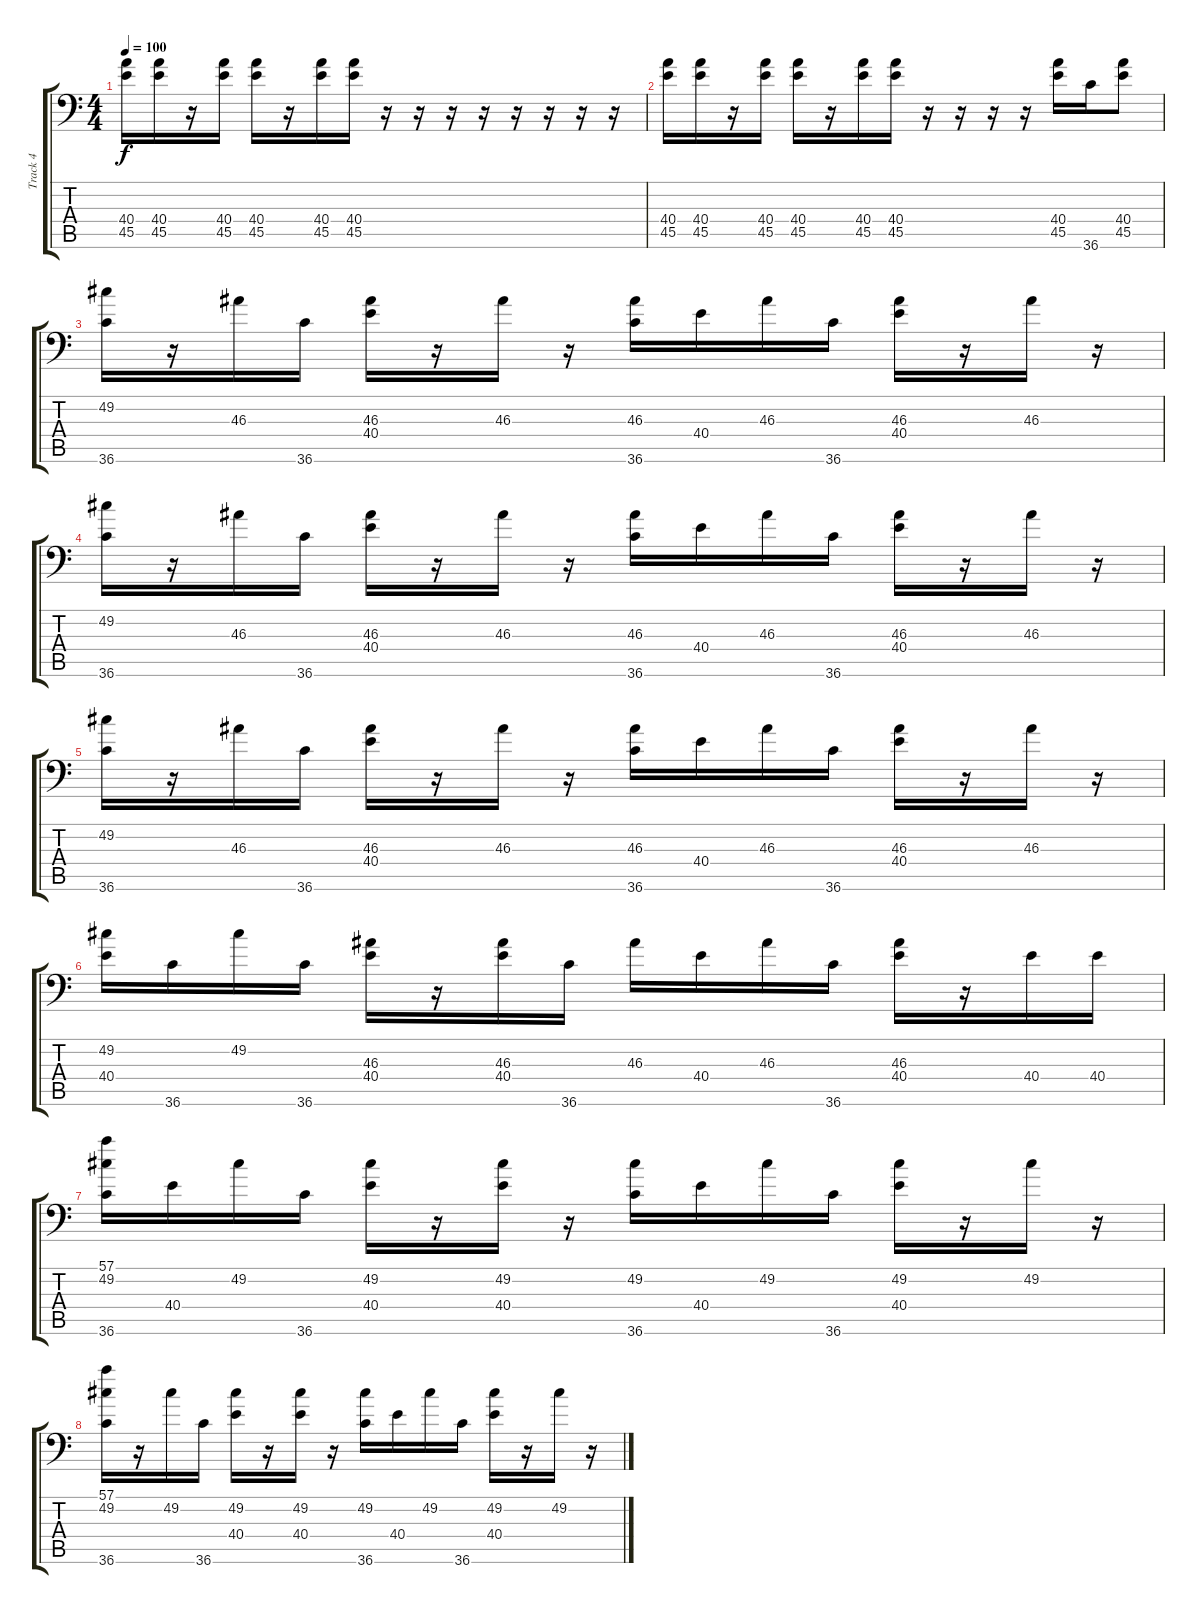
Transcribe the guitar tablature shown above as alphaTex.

\track ("Track 4" "Track 4") {instrument acousticgrandpiano}
\staff {score tabs}
\tuning (C-1 C-1 C-1 C-1 C-1 C-1) {hide}
\ts (4 4)
\tempo 100
\clef f4
\ks c
(40.4 45.5).16{dy f} (40.4 45.5).16 r.16 (40.4 45.5).16 (40.4 45.5).16 r.16 (40.4 45.5).16 (40.4 45.5).16 r.16 r.16 r.16 r.16 r.16 r.16 r.16 r.16 |
(40.4 45.5).16 (40.4 45.5).16 r.16 (40.4 45.5).16 (40.4 45.5).16 r.16 (40.4 45.5).16 (40.4 45.5).16 r.16 r.16 r.16 r.16 (40.4 45.5).16 36.6.16 (40.4 45.5).8 |
(49.2 36.6).16 r.16 46.3.16 36.6.16 (46.3 40.4).16 r.16 46.3.16 r.16 (46.3 36.6).16 40.4.16 46.3.16 36.6.16 (46.3 40.4).16 r.16 46.3.16 r.16 |
(49.2 36.6).16 r.16 46.3.16 36.6.16 (46.3 40.4).16 r.16 46.3.16 r.16 (46.3 36.6).16 40.4.16 46.3.16 36.6.16 (46.3 40.4).16 r.16 46.3.16 r.16 |
(49.2 36.6).16 r.16 46.3.16 36.6.16 (46.3 40.4).16 r.16 46.3.16 r.16 (46.3 36.6).16 40.4.16 46.3.16 36.6.16 (46.3 40.4).16 r.16 46.3.16 r.16 |
(49.2 40.4).16 36.6.16 49.2.16 36.6.16 (46.3 40.4).16 r.16 (46.3 40.4).16 36.6.16 46.3.16 40.4.16 46.3.16 36.6.16 (46.3 40.4).16 r.16 40.4.16 40.4.16 |
(57.1 49.2 36.6).16 40.4.16 49.2.16 36.6.16 (49.2 40.4).16 r.16 (49.2 40.4).16 r.16 (49.2 36.6).16 40.4.16 49.2.16 36.6.16 (49.2 40.4).16 r.16 49.2.16 r.16 |
(57.1 49.2 36.6).16 r.16 49.2.16 36.6.16 (49.2 40.4).16 r.16 (49.2 40.4).16 r.16 (49.2 36.6).16 40.4.16 49.2.16 36.6.16 (49.2 40.4).16 r.16 49.2.16 r.16
